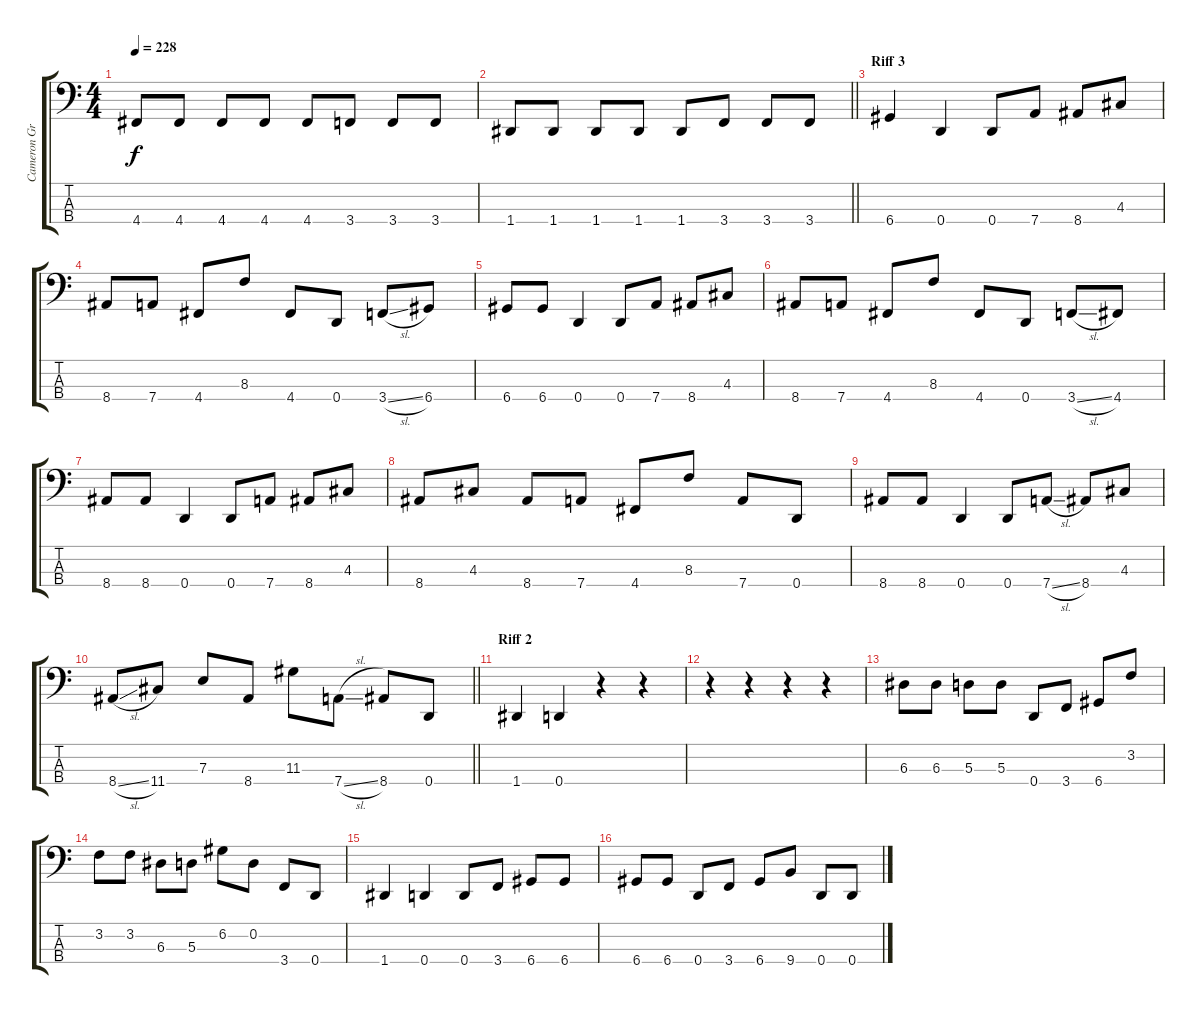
\track ("Cameron Grant" "Cameron Gr") {instrument electricbasspick}
\staff {score tabs}
\tuning (G2 D2 A1 D1) {hide}
\ts (4 4)
\tempo 228
\clef f4
\ks c
4.4.8{dy f} 4.4.8 4.4.8 4.4.8 4.4.8 3.4.8 3.4.8 3.4.8 |
\barLineRight lightlight
1.4.8 1.4.8 1.4.8 1.4.8 1.4.8 3.4.8 3.4.8 3.4.8 |
\section ("" "Riff 3")
6.4.4 0.4.4 0.4.8 7.4.8 8.4.8 4.3.8 |
8.4.8 7.4.8 4.4.8 8.3.8 4.4.8 0.4.8 3.4{sl}.8 6.4.8 |
6.4.8 6.4.8 0.4.4 0.4.8 7.4.8 8.4.8 4.3.8 |
8.4.8 7.4.8 4.4.8 8.3.8 4.4.8 0.4.8 3.4{sl}.8 4.4.8 |
8.4.8 8.4.8 0.4.4 0.4.8 7.4.8 8.4.8 4.3.8 |
8.4.8 4.3.8 8.4.8 7.4.8 4.4.8 8.3.8 7.4.8 0.4.8 |
8.4.8 8.4.8 0.4.4 0.4.8 7.4{sl}.8 8.4.8 4.3.8 |
\barLineRight lightlight
8.4{sl}.8 11.4.8 7.3.8 8.4.8 11.3.8 7.4{sl}.8 8.4.8 0.4.8 |
\section ("" "Riff 2")
1.4.4 0.4.4 r.4 r.4 |
r.4 r.4 r.4 r.4 |
6.3.8 6.3.8 5.3.8 5.3.8 0.4.8 3.4.8 6.4.8 3.2.8 |
3.2.8 3.2.8 6.3.8 5.3.8 6.2.8 0.2.8 3.4.8 0.4.8 |
1.4.4 0.4.4 0.4.8 3.4.8 6.4.8 6.4.8 |
6.4.8 6.4.8 0.4.8 3.4.8 6.4.8 9.4.8 0.4.8 0.4.8
